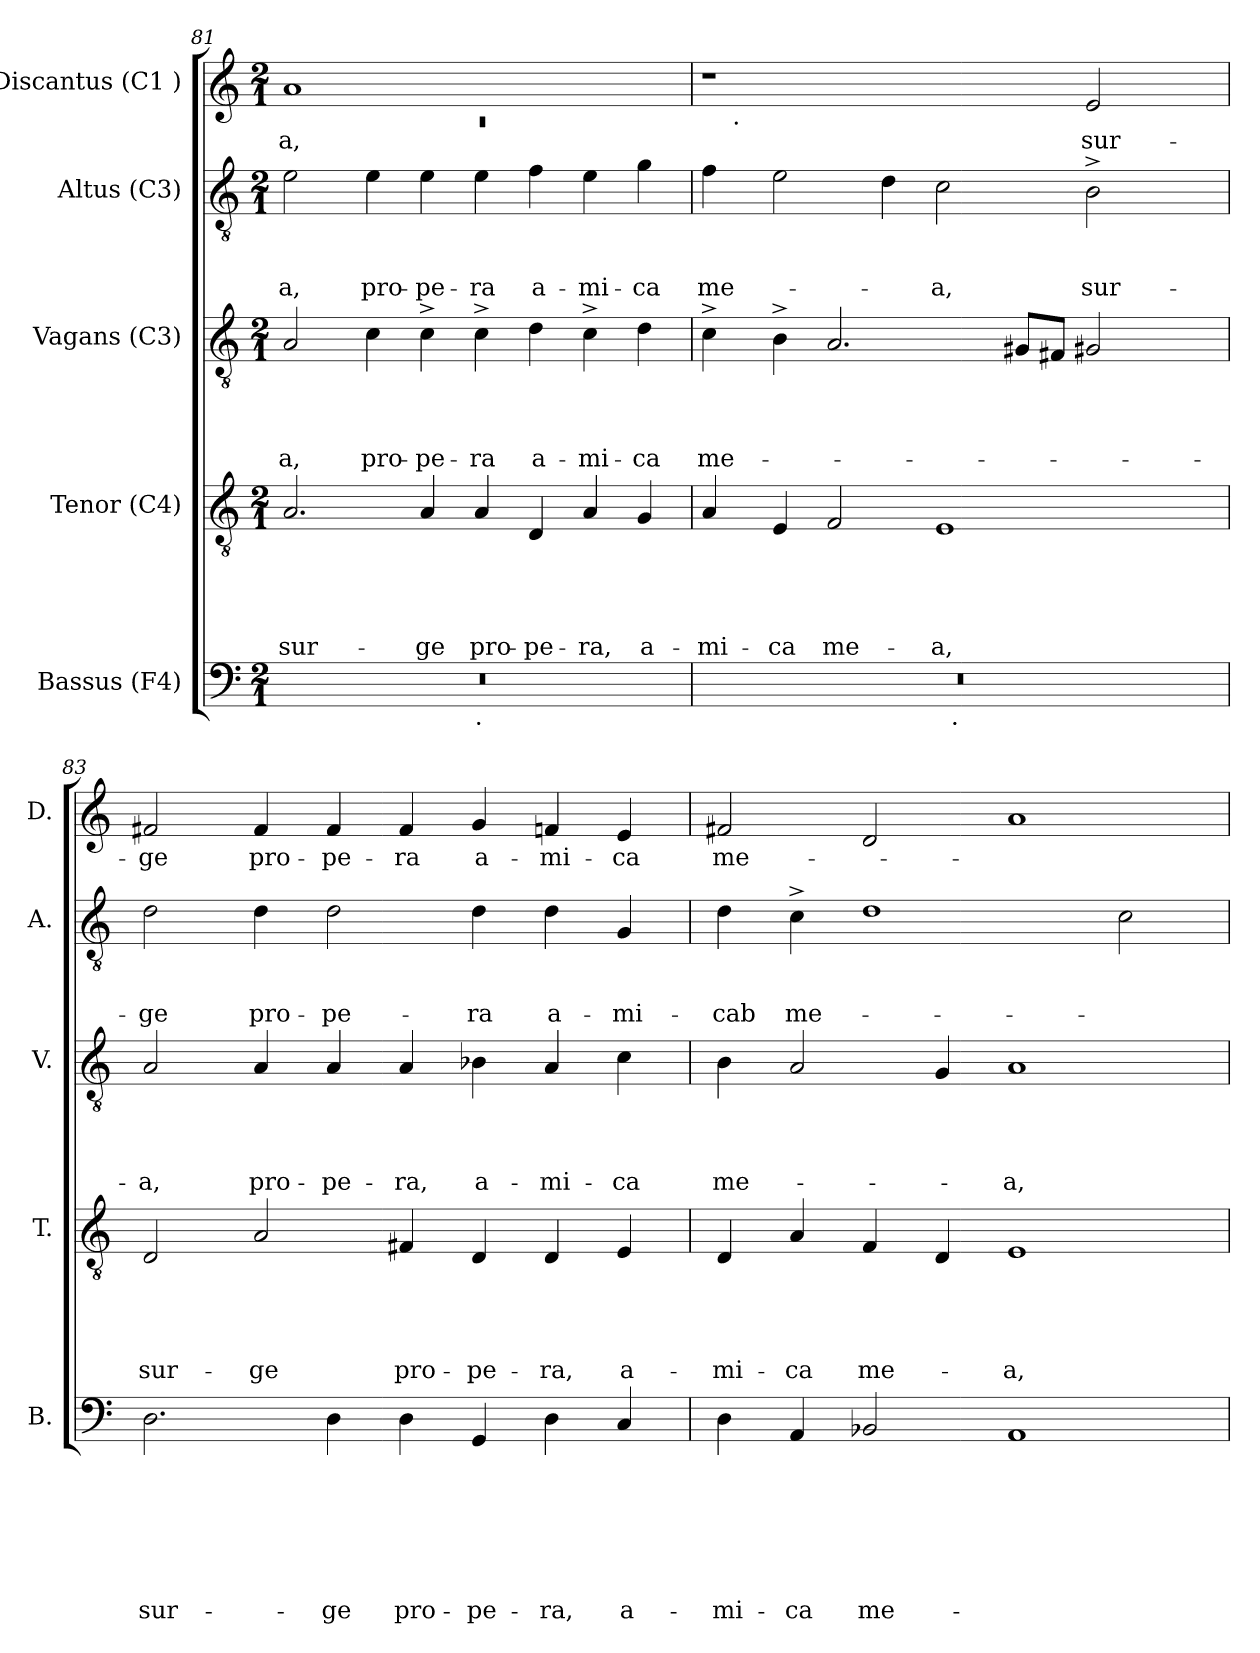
**kern	**text	**text	**text	**text	**text	**text	**text	**kern	**text	**text	**text	**text	**text	**kern	**text	**text	**text	**text	**kern	**text	**text	**text	**kern	**text
*part5	*part5	*part5	*part5	*part5	*part5	*part5	*part5	*part4	*part4	*part4	*part4	*part4	*part4	*part3	*part3	*part3	*part3	*part3	*part2	*part2	*part2	*part2	*part1	*part1
*staff5	*staff5	*staff5	*staff5	*staff5	*staff5	*staff5	*staff5	*staff4	*staff4	*staff4	*staff4	*staff4	*staff4	*staff3	*staff3	*staff3	*staff3	*staff3	*staff2	*staff2	*staff2	*staff2	*staff1	*staff1
*I"Bassus (F4)	*	*	*	*	*	*	*	*I"Tenor (C4)	*	*	*	*	*	*I"Vagans (C3)	*	*	*	*	*I"Altus (C3)	*	*	*	*I"Discantus (C1 )	*
*I'B.	*	*	*	*	*	*	*	*I'T.	*	*	*	*	*	*I'V.	*	*	*	*	*I'A.	*	*	*	*I'D.	*
*clefF4	*	*	*	*	*	*	*	*clefGv2	*	*	*	*	*	*clefGv2	*	*	*	*	*clefGv2	*	*	*	*clefG2	*
*k[]	*	*	*	*	*	*	*	*k[]	*	*	*	*	*	*k[]	*	*	*	*	*k[]	*	*	*	*k[]	*
*C:	*	*	*	*	*	*	*	*C:	*	*	*	*	*	*C:	*	*	*	*	*C:	*	*	*	*C:	*
*M2/1	*	*	*	*	*	*	*	*M2/1	*	*	*	*	*	*M2/1	*	*	*	*	*M2/1	*	*	*	*M2/1	*
=81	=81	=81	=81	=81	=81	=81	=81	=81	=81	=81	=81	=81	=81	=81	=81	=81	=81	=81	=81	=81	=81	=81	=81	=81
*	*	*	*	*	*	*	*	*	*	*	*	*	*	*	*	*	*	*	*	*	*	*	*^	*
!	!	!	!	!	!	!	!	!	!	!	!	!	!LO:LY:b	!	!	!	!	!LO:LY:b	!	!	!	!LO:LY:b	!	!LO:N:vis=1	!LO:LY:b
*^	*	*	*	*	*	*	*	*	*	*	*	*	*	*	*	*	*	*	*	*	*	*	*	*	*
0r	1ryy	.	.	.	.	.	.	.	2.A/	.	.	.	.	sur-	2A/	.	.	.	-a,	2e\	.	.	-a,	1a	0rc	-a,
!	!	!	!	!	!	!	!	!	!	!	!	!	!	!	!	!	!	!	!LO:LY:b	!	!	!	!LO:LY:b	!	!	!
.	.	.	.	.	.	.	.	.	.	.	.	.	.	.	4c\	.	.	.	pro-	4e\	.	.	pro-	.	.	.
!	!	!	!	!	!	!	!	!	!	!	!	!	!	!LO:LY:b	!	!	!	!	!LO:LY:b	!	!	!	!LO:LY:b	!	!	!
.	.	.	.	.	.	.	.	.	4A/	.	.	.	.	-ge	4c^>\	.	.	.	-pe-	4e\	.	.	-pe-	.	.	.
!	!LO:TX:b:t=.	!	!	!	!	!	!	!	!	!	!	!	!	!	!	!	!	!	!	!	!	!	!	!	!	!
!	!	!	!	!	!	!	!	!	!	!	!	!	!	!LO:LY:b	!	!	!	!	!LO:LY:b:rj	!	!	!	!LO:LY:b:rj	!	!	!
.	1ryy	.	.	.	.	.	.	.	4A/	.	.	.	.	pro-	4c^>\	.	.	.	-ra	4e\	.	.	-ra	1ryy	.	.
!	!	!	!	!	!	!	!	!	!	!	!	!	!	!LO:LY:b	!	!	!	!	!LO:LY:b	!	!	!	!LO:LY:b	!	!	!
.	.	.	.	.	.	.	.	.	4D/	.	.	.	.	-pe-	4d\	.	.	.	a-	4f\	.	.	a-	.	.	.
!	!	!	!	!	!	!	!	!	!	!	!	!	!	!LO:LY:b	!	!	!	!	!LO:LY:b	!	!	!	!LO:LY:b	!	!	!
.	.	.	.	.	.	.	.	.	4A/	.	.	.	.	-ra,	4c^>\	.	.	.	-mi-	4e\	.	.	-mi-	.	.	.
!	!	!	!	!	!	!	!	!	!	!	!	!	!	!LO:LY:b	!	!	!	!	!LO:LY:b:rj	!	!	!	!LO:LY:b:rj	!	!	!
.	.	.	.	.	.	.	.	.	4G/	.	.	.	.	a-	4d\	.	.	.	-ca	4g\	.	.	-ca	.	.	.
!!LO:LB:g=z	!!
=82	=82	=82	=82	=82	=82	=82	=82	=82	=82	=82	=82	=82	=82	=82	=82	=82	=82	=82	=82	=82	=82	=82	=82	=82	=82	=82
!	!	!	!	!	!	!	!	!	!	!	!	!	!	!LO:LY:b	!	!	!	!	!LO:LY:b	!	!	!	!LO:LY:b	!	!	!
0r	1ryy	.	.	.	.	.	.	.	4A/	.	.	.	.	-mi-	4c^>\	.	.	.	me-	4f\	.	.	me-	1r	16.ryy	.
!	!	!	!	!	!	!	!	!	!	!	!	!	!	!	!	!	!	!	!	!	!	!	!	!	!LO:TX:b:t=.	!
.	.	.	.	.	.	.	.	.	.	.	.	.	.	.	.	.	.	.	.	.	.	.	.	.	1ryy	.
!	!	!	!	!	!	!	!	!	!	!	!	!	!	!LO:LY:b:rj	!	!	!	!	!	!	!	!	!	!	!	!
.	.	.	.	.	.	.	.	.	4E/	.	.	.	.	-ca	4B^>\	.	.	.	.	2e\	.	.	.	.	.	.
!	!	!	!	!	!	!	!	!	!	!	!	!	!	!LO:LY:b	!	!	!	!	!	!	!	!	!	!	!	!
.	.	.	.	.	.	.	.	.	2F/	.	.	.	.	me-	2.A/	.	.	.	.	.	.	.	.	.	.	.
.	.	.	.	.	.	.	.	.	.	.	.	.	.	.	.	.	.	.	.	4d\	.	.	.	.	.	.
!	!	!	!	!	!	!	!	!	!	!	!	!	!	!LO:LY:b	!	!	!	!	!	!	!	!	!LO:LY:b	!	!	!
.	32ryy	.	.	.	.	.	.	.	1E	.	.	.	.	-a,	.	.	.	.	.	2c\	.	.	-a,	2ryy	.	.
!	!LO:TX:b:t=.	!	!	!	!	!	!	!	!	!	!	!	!	!	!	!	!	!	!	!	!	!	!	!	!	!
.	2ryy	.	.	.	.	.	.	.	.	.	.	.	.	.	.	.	.	.	.	.	.	.	.	.	.	.
.	.	.	.	.	.	.	.	.	.	.	.	.	.	.	.	.	.	.	.	.	.	.	.	.	2ryy	.
.	.	.	.	.	.	.	.	.	.	.	.	.	.	.	8G#/L	.	.	.	.	.	.	.	.	.	.	.
.	.	.	.	.	.	.	.	.	.	.	.	.	.	.	8F#/J	.	.	.	.	.	.	.	.	.	.	.
!	!	!	!	!	!	!	!	!	!	!	!	!	!	!	!	!	!	!	!	!	!	!	!LO:LY:b	!	!	!LO:LY:b
.	.	.	.	.	.	.	.	.	.	.	.	.	.	.	2G#X/	.	.	.	.	2B^>\	.	.	sur-	2e/	.	sur-
.	4...ryy	.	.	.	.	.	.	.	.	.	.	.	.	.	.	.	.	.	.	.	.	.	.	.	.	.
.	.	.	.	.	.	.	.	.	.	.	.	.	.	.	.	.	.	.	.	.	.	.	.	.	4ryy	.
.	.	.	.	.	.	.	.	.	.	.	.	.	.	.	.	.	.	.	.	.	.	.	.	.	8ryy	.
.	.	.	.	.	.	.	.	.	.	.	.	.	.	.	.	.	.	.	.	.	.	.	.	.	32ryy	.
=83	=83	=83	=83	=83	=83	=83	=83	=83	=83	=83	=83	=83	=83	=83	=83	=83	=83	=83	=83	=83	=83	=83	=83	=83	=83	=83
!	!	!	!	!	!	!	!	!LO:LY:b	!	!	!	!	!	!LO:LY:b	!	!	!	!	!LO:LY:b	!	!	!	!LO:LY:b	!	!	!LO:LY:b
*v	*v	*	*	*	*	*	*	*	*	*	*	*	*	*	*	*	*	*	*	*	*	*	*	*v	*v	*
2.D\	.	.	.	.	.	.	sur-	2D/	.	.	.	.	sur-	2A/	.	.	.	-a,	2d\	.	.	-ge	2f#X/	-ge
!	!	!	!	!	!	!	!	!	!	!	!	!	!LO:LY:b	!	!	!	!	!LO:LY:b	!	!	!	!LO:LY:b	!	!LO:LY:b
.	.	.	.	.	.	.	.	2A/	.	.	.	.	-ge	4A/	.	.	.	pro-	4d\	.	.	pro-	4f#/	pro-
!	!	!	!	!	!	!	!LO:LY:b	!	!	!	!	!	!	!	!	!	!	!LO:LY:b	!	!	!	!LO:LY:b:rj	!	!LO:LY:b:rj
4D\	.	.	.	.	.	.	-ge	.	.	.	.	.	.	4A/	.	.	.	-pe-	2d\	.	.	-pe-	4f#/	-pe-
!	!	!	!	!	!	!	!LO:LY:b	!	!	!	!	!	!LO:LY:b	!	!	!	!	!LO:LY:b	!	!	!	!	!	!LO:LY:b
4D\	.	.	.	.	.	.	pro-	4F#X/	.	.	.	.	pro-	4A/	.	.	.	-ra,	.	.	.	.	4f#/	-ra
!	!	!	!	!	!	!	!LO:LY:b	!	!	!	!	!	!LO:LY:b	!	!	!	!	!LO:LY:b	!	!	!	!LO:LY:b	!	!LO:LY:b
4GG/	.	.	.	.	.	.	-pe-	4D/	.	.	.	.	-pe-	4B-X\	.	.	.	a-	4d\	.	.	-ra	4g/	a-
!	!	!	!	!	!	!	!LO:LY:b	!	!	!	!	!	!LO:LY:b	!	!	!	!	!LO:LY:b	!	!	!	!LO:LY:b	!	!LO:LY:b
4D\	.	.	.	.	.	.	-ra,	4D/	.	.	.	.	-ra,	4A/	.	.	.	-mi-	4d\	.	.	a-	4f/	-mi-
!	!	!	!	!	!	!	!LO:LY:b	!	!	!	!	!	!LO:LY:b	!	!	!	!	!LO:LY:b:rj	!	!	!	!LO:LY:b	!	!LO:LY:b:rj
4C/	.	.	.	.	.	.	a-	4E/	.	.	.	.	a-	4c\	.	.	.	-ca	4G/	.	.	-mi-	4e/	-ca
=84	=84	=84	=84	=84	=84	=84	=84	=84	=84	=84	=84	=84	=84	=84	=84	=84	=84	=84	=84	=84	=84	=84	=84	=84
!	!	!	!	!	!	!	!LO:LY:b	!	!	!	!	!	!LO:LY:b	!	!	!	!	!LO:LY:b	!	!	!	!LO:LY:b	!	!LO:LY:b
4D\	.	.	.	.	.	.	-mi-	4D/	.	.	.	.	-mi-	4B\	.	.	.	me-	4d\	.	.	-cab	2f#/	me-
!	!	!	!	!	!	!	!LO:LY:b:rj	!	!	!	!	!	!LO:LY:b:rj	!	!	!	!	!	!	!	!	!LO:LY:b	!	!
4AA/	.	.	.	.	.	.	-ca	4A/	.	.	.	.	-ca	2A/	.	.	.	.	4c^>\	.	.	me-	.	.
!	!	!	!	!	!	!	!LO:LY:b	!	!	!	!	!	!LO:LY:b	!	!	!	!	!	!	!	!	!	!	!
2BB-X/	.	.	.	.	.	.	me-	4F/	.	.	.	.	me-	.	.	.	.	.	1d	.	.	.	2d/	.
.	.	.	.	.	.	.	.	4D/	.	.	.	.	.	4G/	.	.	.	.	.	.	.	.	.	.
!	!	!	!	!	!	!	!	!	!	!	!	!	!LO:LY:b	!	!	!	!	!LO:LY:b	!	!	!	!	!	!
1AA	.	.	.	.	.	.	.	1E	.	.	.	.	-a,	1A	.	.	.	-a,	.	.	.	.	1a	.
.	.	.	.	.	.	.	.	.	.	.	.	.	.	.	.	.	.	.	2c\	.	.	.	.	.
=	=	=	=	=	=	=	=	=	=	=	=	=	=	=	=	=	=	=	=	=	=	=	=	=
*-	*-	*-	*-	*-	*-	*-	*-	*-	*-	*-	*-	*-	*-	*-	*-	*-	*-	*-	*-	*-	*-	*-	*-	*-
